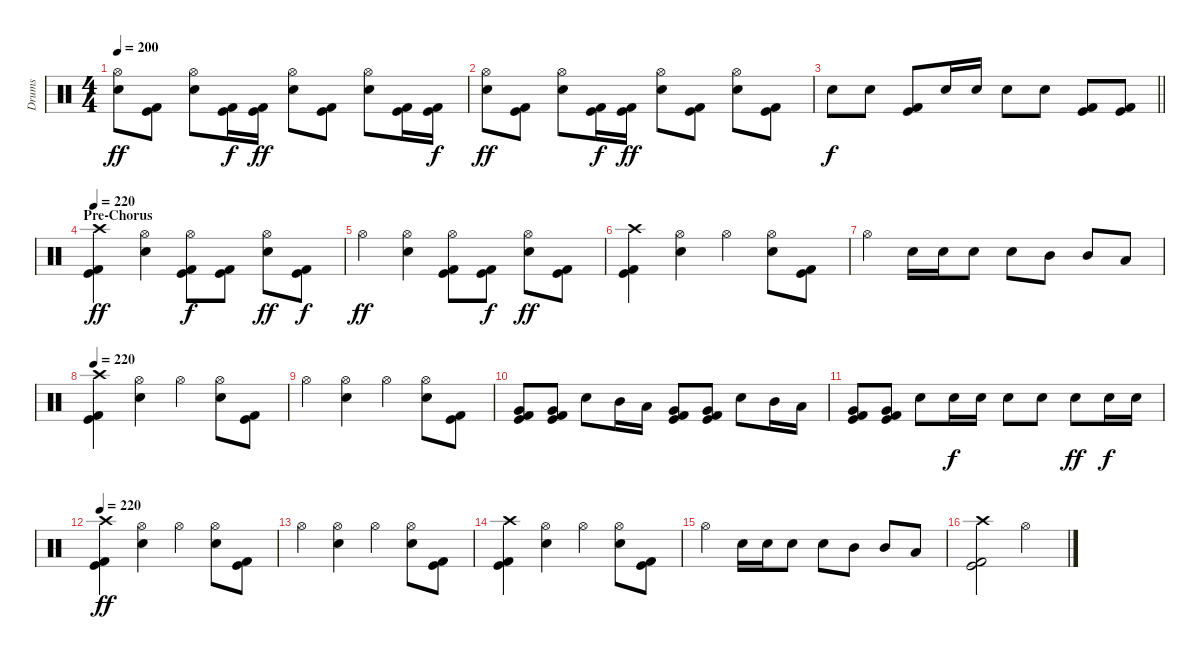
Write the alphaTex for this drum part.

\track ("Drums" "Drums") {instrument percussion}
\staff {score}
\articulation defaults
\ts (4 4)
\tempo 200
\clef neutral
\ks c
("Hi-Hat (open)" "Electric Snare (hit)").8{dy ff} ("Kick (hit)" "Kick (hit) 2").8 ("Hi-Hat (open)" "Electric Snare (hit)").8 ("Kick (hit)" "Kick (hit) 2").16{dy f} ("Kick (hit)" "Kick (hit) 2").16{dy ff} ("Hi-Hat (open)" "Electric Snare (hit)").8 ("Kick (hit)" "Kick (hit) 2").8 ("Hi-Hat (open)" "Electric Snare (hit)").8 ("Kick (hit)" "Kick (hit) 2").16 ("Kick (hit)" "Kick (hit) 2").16{dy f} |
("Hi-Hat (open)" "Electric Snare (hit)").8{dy ff} ("Kick (hit)" "Kick (hit) 2").8 ("Hi-Hat (open)" "Electric Snare (hit)").8 ("Kick (hit)" "Kick (hit) 2").16{dy f} ("Kick (hit)" "Kick (hit) 2").16{dy ff} ("Hi-Hat (open)" "Electric Snare (hit)").8 ("Kick (hit)" "Kick (hit) 2").8 ("Hi-Hat (open)" "Electric Snare (hit)").8 ("Kick (hit)" "Kick (hit) 2").8 |
\barLineRight lightlight "Electric Snare (hit)".8{dy f} "Electric Snare (hit)".8
("Kick (hit) 2" "Kick (hit)").8 "Electric Snare (hit)".16 "Electric Snare (hit)".16 "Electric Snare (hit)".8 "Electric Snare (hit)".8 ("Kick (hit)" "Kick (hit) 2").8 ("Kick (hit)" "Kick (hit) 2").8 |
\section ("" "Pre-Chorus")
\tempo 220
("Crash high (hit)" "Kick (hit)" "Kick (hit) 2").4{dy ff} ("Hi-Hat (open)" "Electric Snare (hit)").4 ("Hi-Hat (open)" "Kick (hit)" "Kick (hit) 2").8{dy f} ("Kick (hit)" "Kick (hit) 2").8 ("Hi-Hat (open)" "Electric Snare (hit)").8{dy ff} ("Kick (hit)" "Kick (hit) 2").8{dy f} |
"Hi-Hat (open)".4{dy ff} ("Hi-Hat (open)" "Electric Snare (hit)").4 ("Hi-Hat (open)" "Kick (hit)" "Kick (hit) 2").8 ("Kick (hit)" "Kick (hit) 2").8{dy f} ("Hi-Hat (open)" "Electric Snare (hit)").8{dy ff} ("Kick (hit)" "Kick (hit) 2").8 |
("Crash high (hit)" "Kick (hit)" "Kick (hit) 2").4 ("Hi-Hat (open)" "Electric Snare (hit)").4 "Hi-Hat (open)".4 ("Hi-Hat (open)" "Electric Snare (hit)").8 ("Kick (hit)" "Kick (hit) 2").8 |
"Hi-Hat (open)".4 "Electric Snare (hit)".16 "Electric Snare (hit)".16 "Electric Snare (hit)".8 "Electric Snare (hit)".8 "Mid Tom (hit)".8 "Mid Tom (hit)".8 "Low Tom (hit)".8 |
\tempo 220
("Crash high (hit)" "Kick (hit)" "Kick (hit) 2").4 ("Hi-Hat (open)" "Electric Snare (hit)").4 "Hi-Hat (open)".4 ("Hi-Hat (open)" "Electric Snare (hit)").8 ("Kick (hit)" "Kick (hit) 2").8 |
"Hi-Hat (open)".4 ("Hi-Hat (open)" "Electric Snare (hit)").4 "Hi-Hat (open)".4 ("Hi-Hat (open)" "Electric Snare (hit)").8 ("Kick (hit)" "Kick (hit) 2").8 |
("Very Low Tom (hit)" "Kick (hit)" "Kick (hit) 2").8 ("Very Low Tom (hit)" "Kick (hit)" "Kick (hit) 2").8 "Electric Snare (hit)".8 "Mid Tom (hit)".16 "Low Tom (hit)".16 ("Very Low Tom (hit)" "Kick (hit)" "Kick (hit) 2").8 ("Very Low Tom (hit)" "Kick (hit)" "Kick (hit) 2").8 "Electric Snare (hit)".8 "Mid Tom (hit)".16 "Low Tom (hit)".16 |
("Very Low Tom (hit)" "Kick (hit)" "Kick (hit) 2").8 ("Very Low Tom (hit)" "Kick (hit)" "Kick (hit) 2").8 "Electric Snare (hit)".8 "Electric Snare (hit)".16{dy f} "Electric Snare (hit)".16 "Electric Snare (hit)".8 "Electric Snare (hit)".8 "Electric Snare (hit)".8{dy ff} "Electric Snare (hit)".16{dy f} "Electric Snare (hit)".16 |
\tempo 220
("Crash high (hit)" "Kick (hit)" "Kick (hit) 2").4{dy ff} ("Hi-Hat (open)" "Electric Snare (hit)").4 "Hi-Hat (open)".4 ("Hi-Hat (open)" "Electric Snare (hit)").8 ("Kick (hit)" "Kick (hit) 2").8 |
"Hi-Hat (open)".4 ("Hi-Hat (open)" "Electric Snare (hit)").4 "Hi-Hat (open)".4 ("Hi-Hat (open)" "Electric Snare (hit)").8 ("Kick (hit)" "Kick (hit) 2").8 |
("Crash high (hit)" "Kick (hit)" "Kick (hit) 2").4 ("Hi-Hat (open)" "Electric Snare (hit)").4 "Hi-Hat (open)".4 ("Hi-Hat (open)" "Electric Snare (hit)").8 ("Kick (hit)" "Kick (hit) 2").8 |
"Hi-Hat (open)".4 "Electric Snare (hit)".16 "Electric Snare (hit)".16 "Electric Snare (hit)".8 "Electric Snare (hit)".8 "Mid Tom (hit)".8 "Mid Tom (hit)".8 "Low Tom (hit)".8 |
("Crash high (hit)" "Kick (hit)" "Kick (hit) 2").2 "Hi-Hat (open)".2
